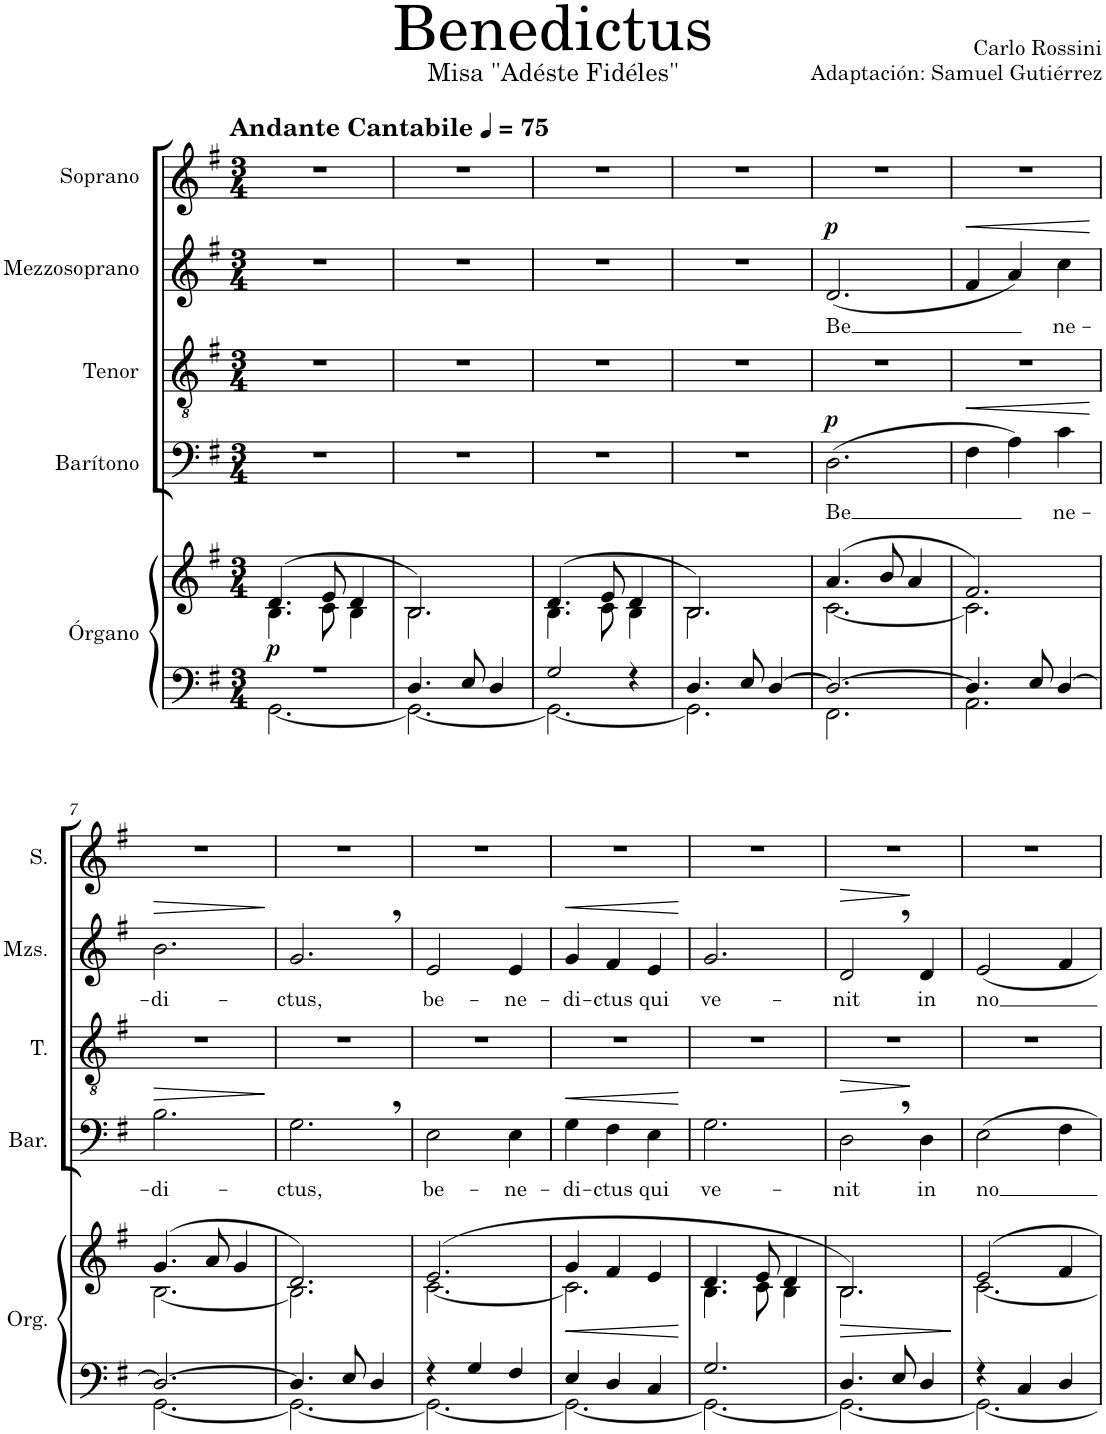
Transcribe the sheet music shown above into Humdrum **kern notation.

**kern	**kern	**dynam	**kern	**text	**dynam	**kern	**kern	**text	**dynam	**kern
*part5	*part5	*part5	*part4	*part4	*part4	*part3	*part2	*part2	*part2	*part1
*staff6	*staff5	*staff5/6	*staff4	*staff4	*staff4	*staff3	*staff2	*staff2	*staff2	*staff1
*I"Órgano	*	*	*I"Barítono	*	*	*I"Tenor	*I"Mezzosoprano	*	*	*I"Soprano
*	*	*	*I'Bar.	*	*	*I'T.	*I'Mzs.	*	*	*I'S.
*clefF4	*clefG2	*	*clefF4	*	*	*clefGv2	*clefG2	*	*	*clefG2
*k[f#]	*k[f#]	*	*k[f#]	*	*	*k[f#]	*k[f#]	*	*	*k[f#]
*M3/4	*M3/4	*	*M3/4	*	*	*M3/4	*M3/4	*	*	*M3/4
*MM75	*MM75	*	*MM75	*	*	*MM75	*MM75	*	*	*MM75
=1	=1	=1	=1	=1	=1	=1	=1	=1	=1	=1
*^	*^	*	*	*	*	*	*	*	*	*
!	!	!	!	!	!	!	!	!	!	!	!	!LO:TX:a:B:t=Andante Cantabile
!	!	!	!	!LO:DY:b	!	!	!	!	!	!	!	!
2.r	[2.GG\	(4.d/	4.B\	p	2.r	.	.	2.r	2.r	.	.	2.r
.	.	8e/	8c\	.	.	.	.	.	.	.	.	.
.	.	4d/	4B\	.	.	.	.	.	.	.	.	.
=2	=2	=2	=2	=2	=2	=2	=2	=2	=2	=2	=2	=2
4.D/	2.GG\_	2.B/)	2.B\	.	2.r	.	.	2.r	2.r	.	.	2.r
8E/	.	.	.	.	.	.	.	.	.	.	.	.
4D/	.	.	.	.	.	.	.	.	.	.	.	.
=3	=3	=3	=3	=3	=3	=3	=3	=3	=3	=3	=3	=3
2G/	2.GG\_	(4.d/	4.B\	.	2.r	.	.	2.r	2.r	.	.	2.r
.	.	8e/	8c\	.	.	.	.	.	.	.	.	.
4r	.	4d/	4B\	.	.	.	.	.	.	.	.	.
=4	=4	=4	=4	=4	=4	=4	=4	=4	=4	=4	=4	=4
4.D/	2.GG\]	2.B/)	2.B\	.	2.r	.	.	2.r	2.r	.	.	2.r
8E/	.	.	.	.	.	.	.	.	.	.	.	.
[4D/	.	.	.	.	.	.	.	.	.	.	.	.
=5	=5	=5	=5	=5	=5	=5	=5	=5	=5	=5	=5	=5
!	!	!	!	!	!	!LO:LY:b	!LO:DY:a	!	!	!LO:LY:b	!LO:DY:a	!
2.D/_	2.FF#\	(4.a/	[2.c\	.	(2.D\	Be	p	2.r	(2.d/	Be	p	2.r
.	.	8b/	.	.	.	.	.	.	.	.	.	.
.	.	4a/	.	.	.	.	.	.	.	.	.	.
=6	=6	=6	=6	=6	=6	=6	=6	=6	=6	=6	=6	=6
!	!	!	!	!	!	!	!LO:HP:b	!	!	!	!LO:HP:b	!
4.D/]	2.AA\	2.f#/)	2.c\]	.	4F#\	.	<	2.r	4f#/	.	<	2.r
.	.	.	.	.	4A\)	.	.	.	4a/)	.	.	.
8E/	.	.	.	.	.	.	.	.	.	.	.	.
!	!	!	!	!	!	!LO:LY:b	!	!	!	!LO:LY:b	!	!
[4D/	.	.	.	.	4c\	ne-	.	.	4cc\	ne-	.	.
*v	*v	*	*	*	*	*	*	*	*	*	*	*
*	*v	*v	*	*	*	*	*	*	*	*	*
.	.	.	.	.	[	.	.	.	[	.
!!LO:LB:g=z
=7	=7	=7	=7	=7	=7	=7	=7	=7	=7	=7
*^	*^	*	*	*	*	*	*	*	*	*
!	!	!	!	!	!	!LO:LY:b	!LO:HP:b	!	!	!LO:LY:b	!LO:HP:b	!
2.D/_	[2.GG\	(4.g/	[2.B\	.	2.B\	-di-	>	2.r	2.b\	-di-	>	2.r
.	.	8a/	.	.	.	.	.	.	.	.	.	.
.	.	4g/	.	.	.	.	.	.	.	.	.	.
*v	*v	*	*	*	*	*	*	*	*	*	*	*
*	*v	*v	*	*	*	*	*	*	*	*	*
.	.	.	.	.	]	.	.	.	]	.
=8	=8	=8	=8	=8	=8	=8	=8	=8	=8	=8
*^	*^	*	*	*	*	*	*	*	*	*
!	!	!	!	!	!	!LO:LY:b	!	!	!	!LO:LY:b	!	!
4.D/]	2.GG\_	2.d/)	2.B\]	.	2.G,\	-ctus,	.	2.r	2.g,/	-ctus,	.	2.r
8E/	.	.	.	.	.	.	.	.	.	.	.	.
4D/	.	.	.	.	.	.	.	.	.	.	.	.
=9	=9	=9	=9	=9	=9	=9	=9	=9	=9	=9	=9	=9
!	!	!	!	!	!	!LO:LY:b	!	!	!	!LO:LY:b	!	!
4r	2.GG\_	(2.e/	[2.c\	.	2E\	be-	.	2.r	2e/	be-	.	2.r
4G/	.	.	.	.	.	.	.	.	.	.	.	.
!	!	!	!	!	!	!LO:LY:b	!	!	!	!LO:LY:b	!	!
4F#/	.	.	.	.	4E\	-ne-	.	.	4e/	-ne-	.	.
=10	=10	=10	=10	=10	=10	=10	=10	=10	=10	=10	=10	=10
!	!	!	!	!LO:HP:b	!	!LO:LY:b	!LO:HP:b	!	!	!LO:LY:b	!LO:HP:b	!
4E/	2.GG\_	4g/	2.c\]	<	4G\	-di-	<	2.r	4g/	-di-	<	2.r
!	!	!	!	!	!	!LO:LY:b	!	!	!	!LO:LY:b	!	!
4D/	.	4f#/	.	.	4F#\	-ctus	.	.	4f#/	-ctus	.	.
!	!	!	!	!	!	!LO:LY:b	!	!	!	!LO:LY:b	!	!
4C/	.	4e/	.	.	4E\	qui	.	.	4e/	qui	.	.
*v	*v	*	*	*	*	*	*	*	*	*	*	*
*	*v	*v	*	*	*	*	*	*	*	*	*
.	.	[	.	.	[	.	.	.	[	.
=11	=11	=11	=11	=11	=11	=11	=11	=11	=11	=11
*^	*^	*	*	*	*	*	*	*	*	*
!	!	!	!	!	!	!LO:LY:b	!	!	!	!LO:LY:b	!	!
2.G/	2.GG\_	4.d/	4.B\	.	2.G\	ve-	.	2.r	2.g/	ve-	.	2.r
.	.	8e/	8c\	.	.	.	.	.	.	.	.	.
.	.	4d/	4B\	.	.	.	.	.	.	.	.	.
=12	=12	=12	=12	=12	=12	=12	=12	=12	=12	=12	=12	=12
!	!	!	!	!LO:HP:b	!	!LO:LY:b	!LO:HP:b	!	!	!LO:LY:b	!LO:HP:b	!
4.D/	2.GG\_	2.B/)	2.B\	>	2D,\	-nit	>	2.r	2d,/	-nit	>	2.r
8E/	.	.	.	.	.	.	.	.	.	.	.	.
!	!	!	!	!	!	!LO:LY:b	!	!	!	!LO:LY:b	!	!
4D/	.	.	.	.	4D\	in	]	.	4d/	in	]	.
*v	*v	*	*	*	*	*	*	*	*	*	*	*
*	*v	*v	*	*	*	*	*	*	*	*	*
.	.	]	.	.	.	.	.	.	.	.
=13	=13	=13	=13	=13	=13	=13	=13	=13	=13	=13
*^	*^	*	*	*	*	*	*	*	*	*
!	!	!	!	!	!	!LO:LY:b	!	!	!	!LO:LY:b	!	!
4r	2.GG\_	2e/	[2.c\	.	2E\	no	.	2.r	2e/	no	.	2.r
4C/	.	.	.	.	.	.	.	.	.	.	.	.
4D/	.	4f#/	.	.	4F#\	.	.	.	4f#/	.	.	.
*v	*v	*	*	*	*	*	*	*	*	*	*	*
*	*v	*v	*	*	*	*	*	*	*	*	*
=	=	=	=	=	=	=	=	=	=	=
*-	*-	*-	*-	*-	*-	*-	*-	*-	*-	*-
